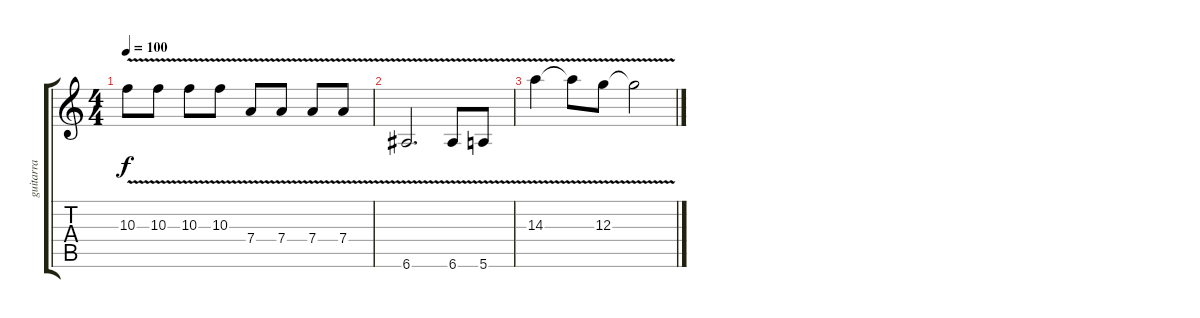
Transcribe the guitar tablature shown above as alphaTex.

\track ("guitarra" "guitarra") {instrument overdrivenguitar}
\staff {score tabs}
\tuning (E4 B3 G3 D3 A2 E2) {hide}
\ts (4 4)
\tempo 100
\clef g2
\ks c
10.3{v}.8{dy f} 10.3{v}.8 10.3{v}.8 10.3{v}.8 7.4{v}.8 7.4{v}.8 7.4{v}.8 7.4{v}.8 |
6.6{v}.2{d} 6.6{v}.8 5.6{v}.8 |
14.3{v}.4 14.3{t}.8 12.3{v}.8 12.3{t}.2
